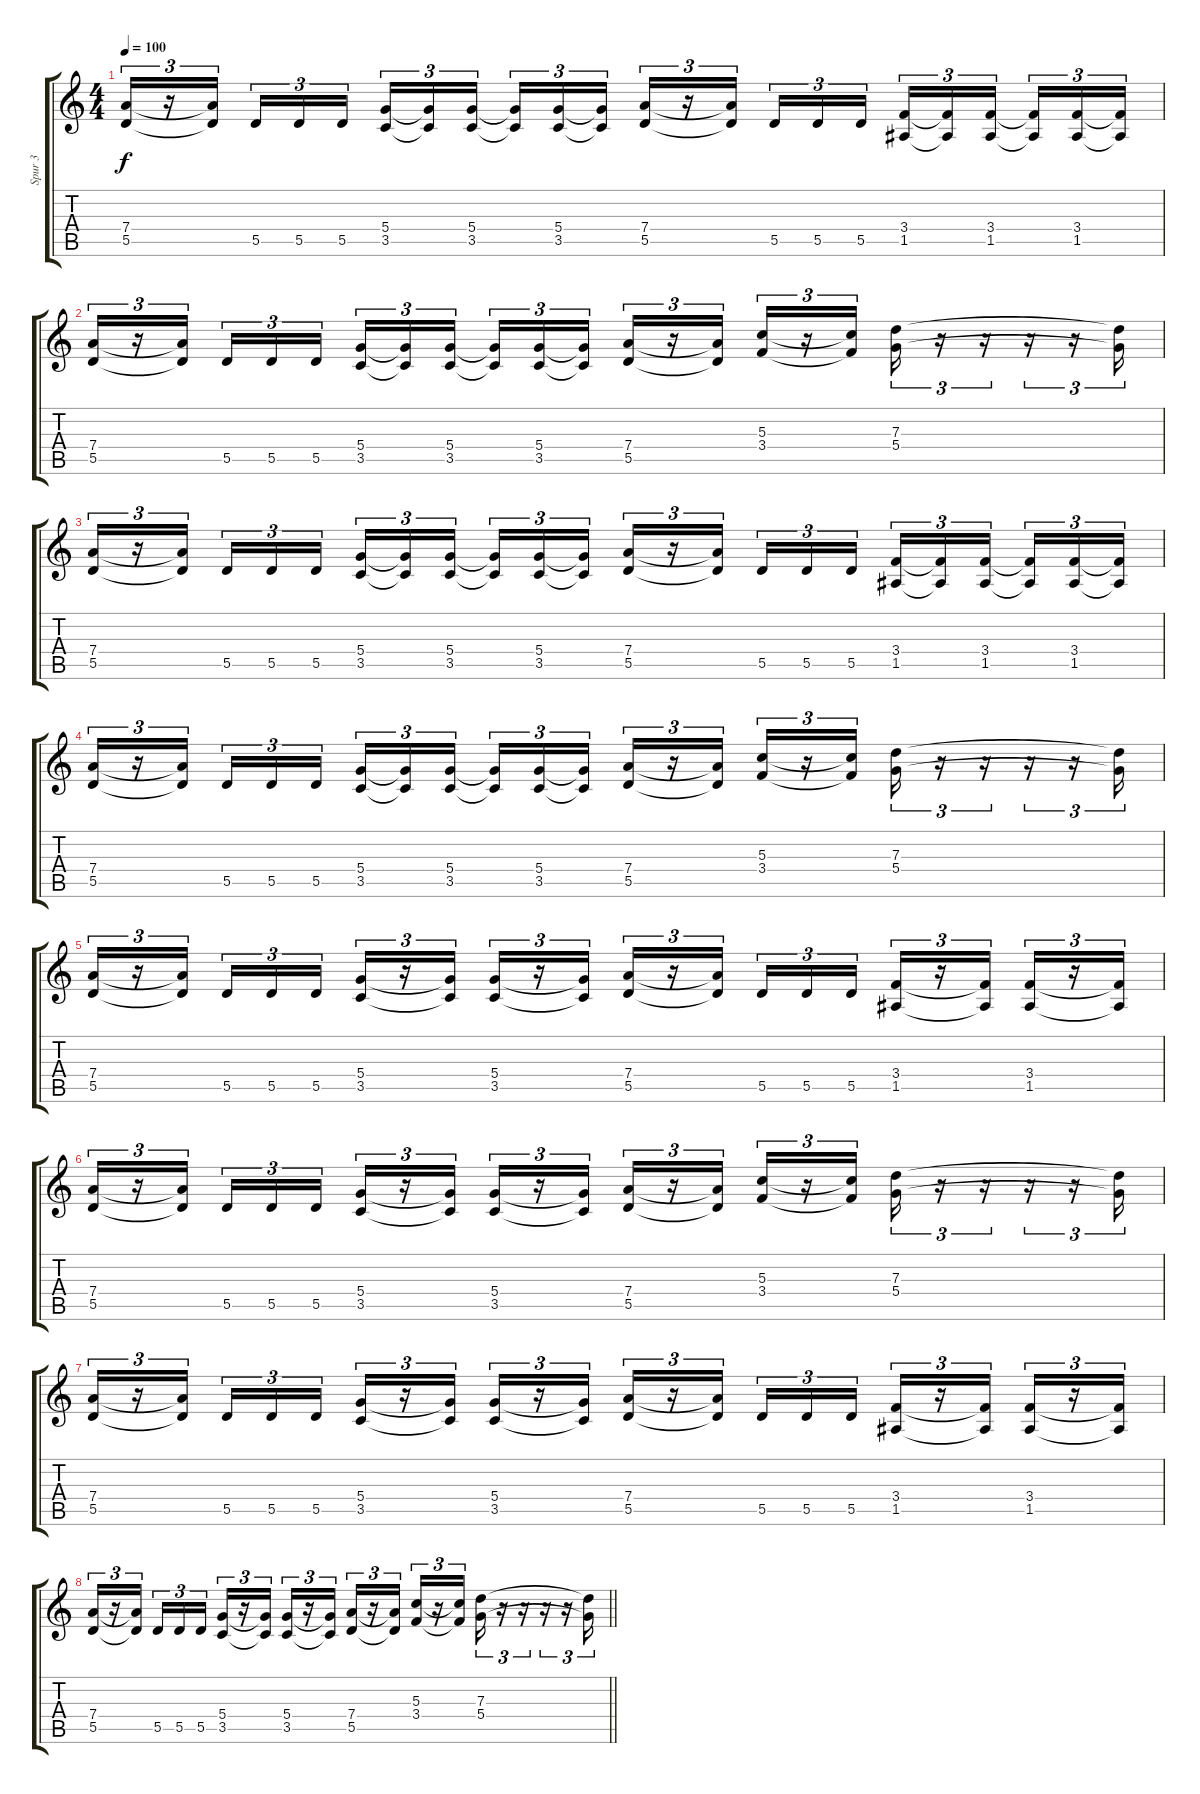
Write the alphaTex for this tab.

\track ("Spur 3" "Spur 3") {instrument overdrivenguitar}
\staff {score tabs}
\tuning (E4 B3 G3 D3 A2 E2) {hide}
\ts (4 4)
\tempo 100
\clef g2
\ks c
(7.4 5.5).16{tu (3 2) dy f instrument overdrivenguitar} r.16{tu (3 2)} (7.4{t} 5.5{t}).16{tu (3 2) beam splitsecondary} 5.5.16{tu (3 2)} 5.5.16{tu (3 2)} 5.5.16{tu (3 2)} (5.4 3.5).16{tu (3 2)} (5.4{t} 3.5{t}).16{tu (3 2)} (5.4 3.5).16{tu (3 2) beam splitsecondary} (5.4{t} 3.5{t}).16{tu (3 2)} (5.4 3.5).16{tu (3 2)} (5.4{t} 3.5{t}).16{tu (3 2)} (7.4 5.5).16{tu (3 2)} r.16{tu (3 2)} (7.4{t} 5.5{t}).16{tu (3 2) beam splitsecondary} 5.5.16{tu (3 2)} 5.5.16{tu (3 2)} 5.5.16{tu (3 2)} (3.4 1.5).16{tu (3 2)} (3.4{t} 1.5{t}).16{tu (3 2)} (3.4 1.5).16{tu (3 2) beam splitsecondary} (3.4{t} 1.5{t}).16{tu (3 2)} (3.4 1.5).16{tu (3 2)} (3.4{t} 1.5{t}).16{tu (3 2)} |
(7.4 5.5).16{tu (3 2)} r.16{tu (3 2)} (7.4{t} 5.5{t}).16{tu (3 2) beam splitsecondary} 5.5.16{tu (3 2)} 5.5.16{tu (3 2)} 5.5.16{tu (3 2)} (5.4 3.5).16{tu (3 2)} (5.4{t} 3.5{t}).16{tu (3 2)} (5.4 3.5).16{tu (3 2) beam splitsecondary} (5.4{t} 3.5{t}).16{tu (3 2)} (5.4 3.5).16{tu (3 2)} (5.4{t} 3.5{t}).16{tu (3 2)} (7.4 5.5).16{tu (3 2)} r.16{tu (3 2)} (7.4{t} 5.5{t}).16{tu (3 2)} (5.3 3.4).16{tu (3 2)} r.16{tu (3 2)} (5.3{t} 3.4{t}).16{tu (3 2)} (7.3 5.4).16{tu (3 2)} r.16{tu (3 2)} r.16{tu (3 2)} r.16{tu (3 2)} r.16{tu (3 2)} (7.3{t} 5.4{t}).16{tu (3 2)} |
(7.4 5.5).16{tu (3 2)} r.16{tu (3 2)} (7.4{t} 5.5{t}).16{tu (3 2) beam splitsecondary} 5.5.16{tu (3 2)} 5.5.16{tu (3 2)} 5.5.16{tu (3 2)} (5.4 3.5).16{tu (3 2)} (5.4{t} 3.5{t}).16{tu (3 2)} (5.4 3.5).16{tu (3 2) beam splitsecondary} (5.4{t} 3.5{t}).16{tu (3 2)} (5.4 3.5).16{tu (3 2)} (5.4{t} 3.5{t}).16{tu (3 2)} (7.4 5.5).16{tu (3 2)} r.16{tu (3 2)} (7.4{t} 5.5{t}).16{tu (3 2) beam splitsecondary} 5.5.16{tu (3 2)} 5.5.16{tu (3 2)} 5.5.16{tu (3 2)} (3.4 1.5).16{tu (3 2)} (3.4{t} 1.5{t}).16{tu (3 2)} (3.4 1.5).16{tu (3 2) beam splitsecondary} (3.4{t} 1.5{t}).16{tu (3 2)} (3.4 1.5).16{tu (3 2)} (3.4{t} 1.5{t}).16{tu (3 2)} |
(7.4 5.5).16{tu (3 2)} r.16{tu (3 2)} (7.4{t} 5.5{t}).16{tu (3 2) beam splitsecondary} 5.5.16{tu (3 2)} 5.5.16{tu (3 2)} 5.5.16{tu (3 2)} (5.4 3.5).16{tu (3 2)} (5.4{t} 3.5{t}).16{tu (3 2)} (5.4 3.5).16{tu (3 2) beam splitsecondary} (5.4{t} 3.5{t}).16{tu (3 2)} (5.4 3.5).16{tu (3 2)} (5.4{t} 3.5{t}).16{tu (3 2)} (7.4 5.5).16{tu (3 2)} r.16{tu (3 2)} (7.4{t} 5.5{t}).16{tu (3 2)} (5.3 3.4).16{tu (3 2)} r.16{tu (3 2)} (5.3{t} 3.4{t}).16{tu (3 2)} (7.3 5.4).16{tu (3 2)} r.16{tu (3 2)} r.16{tu (3 2)} r.16{tu (3 2)} r.16{tu (3 2)} (7.3{t} 5.4{t}).16{tu (3 2)} |
(7.4 5.5).16{tu (3 2)} r.16{tu (3 2)} (7.4{t} 5.5{t}).16{tu (3 2) beam splitsecondary} 5.5.16{tu (3 2)} 5.5.16{tu (3 2)} 5.5.16{tu (3 2)} (5.4 3.5).16{tu (3 2)} r.16{tu (3 2)} (5.4{t} 3.5{t}).16{tu (3 2)} (5.4 3.5).16{tu (3 2)} r.16{tu (3 2)} (5.4{t} 3.5{t}).16{tu (3 2)} (7.4 5.5).16{tu (3 2)} r.16{tu (3 2)} (7.4{t} 5.5{t}).16{tu (3 2) beam splitsecondary} 5.5.16{tu (3 2)} 5.5.16{tu (3 2)} 5.5.16{tu (3 2)} (3.4 1.5).16{tu (3 2)} r.16{tu (3 2)} (3.4{t} 1.5{t}).16{tu (3 2)} (3.4 1.5).16{tu (3 2)} r.16{tu (3 2)} (3.4{t} 1.5{t}).16{tu (3 2)} |
(7.4 5.5).16{tu (3 2)} r.16{tu (3 2)} (7.4{t} 5.5{t}).16{tu (3 2) beam splitsecondary} 5.5.16{tu (3 2)} 5.5.16{tu (3 2)} 5.5.16{tu (3 2)} (5.4 3.5).16{tu (3 2)} r.16{tu (3 2)} (5.4{t} 3.5{t}).16{tu (3 2)} (5.4 3.5).16{tu (3 2)} r.16{tu (3 2)} (5.4{t} 3.5{t}).16{tu (3 2)} (7.4 5.5).16{tu (3 2)} r.16{tu (3 2)} (7.4{t} 5.5{t}).16{tu (3 2)} (5.3 3.4).16{tu (3 2)} r.16{tu (3 2)} (5.3{t} 3.4{t}).16{tu (3 2)} (7.3 5.4).16{tu (3 2)} r.16{tu (3 2)} r.16{tu (3 2)} r.16{tu (3 2)} r.16{tu (3 2)} (7.3{t} 5.4{t}).16{tu (3 2)} |
(7.4 5.5).16{tu (3 2)} r.16{tu (3 2)} (7.4{t} 5.5{t}).16{tu (3 2) beam splitsecondary} 5.5.16{tu (3 2)} 5.5.16{tu (3 2)} 5.5.16{tu (3 2)} (5.4 3.5).16{tu (3 2)} r.16{tu (3 2)} (5.4{t} 3.5{t}).16{tu (3 2)} (5.4 3.5).16{tu (3 2)} r.16{tu (3 2)} (5.4{t} 3.5{t}).16{tu (3 2)} (7.4 5.5).16{tu (3 2)} r.16{tu (3 2)} (7.4{t} 5.5{t}).16{tu (3 2) beam splitsecondary} 5.5.16{tu (3 2)} 5.5.16{tu (3 2)} 5.5.16{tu (3 2)} (3.4 1.5).16{tu (3 2)} r.16{tu (3 2)} (3.4{t} 1.5{t}).16{tu (3 2)} (3.4 1.5).16{tu (3 2)} r.16{tu (3 2)} (3.4{t} 1.5{t}).16{tu (3 2)} |
\barLineRight lightlight
(7.4 5.5).16{tu (3 2)} r.16{tu (3 2)} (7.4{t} 5.5{t}).16{tu (3 2) beam splitsecondary} 5.5.16{tu (3 2)} 5.5.16{tu (3 2)} 5.5.16{tu (3 2)} (5.4 3.5).16{tu (3 2)} r.16{tu (3 2)} (5.4{t} 3.5{t}).16{tu (3 2)} (5.4 3.5).16{tu (3 2)} r.16{tu (3 2)} (5.4{t} 3.5{t}).16{tu (3 2)} (7.4 5.5).16{tu (3 2)} r.16{tu (3 2)} (7.4{t} 5.5{t}).16{tu (3 2)} (5.3 3.4).16{tu (3 2)} r.16{tu (3 2)} (5.3{t} 3.4{t}).16{tu (3 2)} (7.3 5.4).16{tu (3 2)} r.16{tu (3 2)} r.16{tu (3 2)} r.16{tu (3 2)} r.16{tu (3 2)} (7.3{t} 5.4{t}).16{tu (3 2)}
